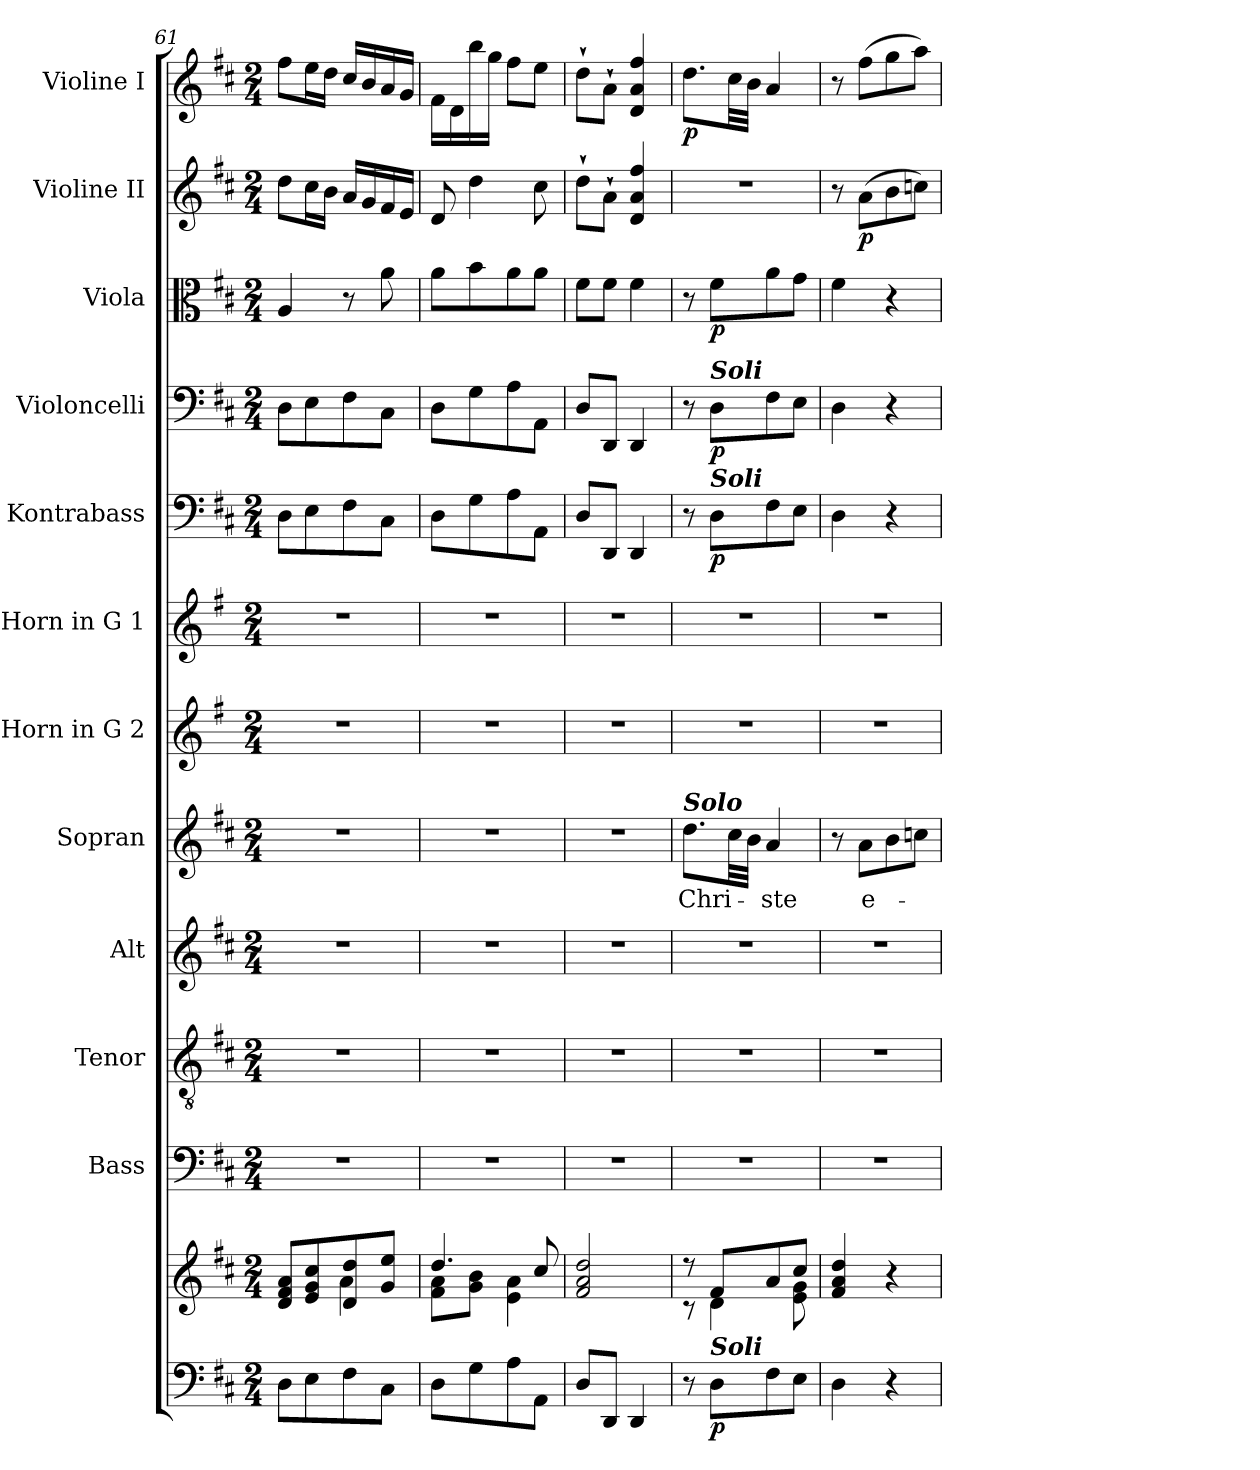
**kern	**kern	**dynam	**kern	**kern	**kern	**kern	**text	**kern	**kern	**kern	**dynam	**kern	**dynam	**kern	**dynam	**kern	**dynam	**kern	**dynam
*part12	*part12	*part12	*part11	*part10	*part9	*part8	*part8	*part7	*part6	*part5	*part5	*part4	*part4	*part3	*part3	*part2	*part2	*part1	*part1
*staff13	*staff12	*staff12/13	*staff11	*staff10	*staff9	*staff8	*staff8	*staff7	*staff6	*staff5	*staff5	*staff4	*staff4	*staff3	*staff3	*staff2	*staff2	*staff1	*staff1
*	*	*	*I"Bass	*I"Tenor	*I"Alt	*I"Sopran	*	*I"Horn in G 2	*I"Horn in G 1	*I"Kontrabass	*	*I"Violoncelli	*	*I"Viola	*	*I"Violine II	*	*I"Violine I	*
*	*	*	*I'B.	*I'T.	*I'A.	*I'S.	*	*I'Hrn. G 2	*I'Hrn. G 1	*I'Kb.	*	*I'Vc.	*	*I'Vla.	*	*I'Vl. II	*	*I'Vl. I	*
*clefF4	*clefG2	*	*clefF4	*clefGv2	*clefG2	*clefG2	*	*clefG2	*clefG2	*clefF4	*	*clefF4	*	*clefC3	*	*clefG2	*	*clefG2	*
*	*	*	*	*	*	*	*	*ITrd3c5	*ITrd3c5	*ITrd7c12	*	*	*	*	*	*	*	*	*
*k[f#c#]	*k[f#c#]	*	*k[f#c#]	*k[f#c#]	*k[f#c#]	*k[f#c#]	*	*k[f#c#]	*k[f#c#]	*k[f#c#]	*	*k[f#c#]	*	*k[f#c#]	*	*k[f#c#]	*	*k[f#c#]	*
*D:	*D:	*	*D:	*D:	*D:	*D:	*	*D:	*D:	*D:	*	*D:	*	*D:	*	*D:	*	*D:	*
*M2/4	*M2/4	*	*M2/4	*M2/4	*M2/4	*M2/4	*	*M2/4	*M2/4	*M2/4	*	*M2/4	*	*M2/4	*	*M2/4	*	*M2/4	*
=61	=61	=61	=61	=61	=61	=61	=61	=61	=61	=61	=61	=61	=61	=61	=61	=61	=61	=61	=61
*	*^	*	*	*	*	*	*	*	*	*	*	*	*	*	*	*	*	*	*
8D\L	8d/ 8f#/ 8a/L	4ryy	.	2r	2r	2r	2r	.	2r	2r	8DD\L	.	8D\L	.	4A/	.	8dd\L	.	8ff#\L	.
8E\	8e/ 8g/ 8cc#/	.	.	.	.	.	.	.	.	.	8EE\	.	8E\	.	.	.	16cc#\L	.	16ee\L	.
.	.	.	.	.	.	.	.	.	.	.	.	.	.	.	.	.	16b\JJ	.	16dd\JJ	.
8F#\	8d/ 8dd/	4a\	.	.	.	.	.	.	.	.	8FF#\	.	8F#\	.	8r	.	16a/LL	.	16cc#/LL	.
.	.	.	.	.	.	.	.	.	.	.	.	.	.	.	.	.	16g/	.	16b/	.
8C#\J	8g/ 8ee/J	.	.	.	.	.	.	.	.	.	8CC#\J	.	8C#\J	.	8a\	.	16f#/	.	16a/	.
.	.	.	.	.	.	.	.	.	.	.	.	.	.	.	.	.	16e/JJ	.	16g/JJ	.
!!LO:PB:g=z
=62	=62	=62	=62	=62	=62	=62	=62	=62	=62	=62	=62	=62	=62	=62	=62	=62	=62	=62	=62	=62
8D\L	4.dd/	8f#\ 8a\L	.	2r	2r	2r	2r	.	2r	2r	8DD\L	.	8D\L	.	8a\L	.	8d/	.	16f#\LL	.
.	.	.	.	.	.	.	.	.	.	.	.	.	.	.	.	.	.	.	16d\	.
8G\	.	8g\ 8b\J	.	.	.	.	.	.	.	.	8GG\	.	8G\	.	8b\	.	4dd\	.	16bb\	.
.	.	.	.	.	.	.	.	.	.	.	.	.	.	.	.	.	.	.	16gg\JJ	.
8A\	.	4e\ 4a\	.	.	.	.	.	.	.	.	8AA\	.	8A\	.	8a\	.	.	.	8ff#\L	.
8AA\J	8cc#/	.	.	.	.	.	.	.	.	.	8AAA\J	.	8AA\J	.	8a\J	.	8cc#\	.	8ee\J	.
*	*v	*v	*	*	*	*	*	*	*	*	*	*	*	*	*	*	*	*	*	*
=63	=63	=63	=63	=63	=63	=63	=63	=63	=63	=63	=63	=63	=63	=63	=63	=63	=63	=63	=63
8D/L	2f#/ 2a/ 2dd/	.	2r	2r	2r	2r	.	2r	2r	8DD/L	.	8D/L	.	8f#\L	.	8dd`>\L	.	8dd`>\L	.
8DD/J	.	.	.	.	.	.	.	.	.	8DDD/J	.	8DD/J	.	8f#\J	.	8a`>\J	.	8a`>\J	.
4DD/	.	.	.	.	.	.	.	.	.	4DDD/	.	4DD/	.	4f#\	.	4d/ 4a/ 4ff#/	.	4d/ 4a/ 4ff#/	.
=64	=64	=64	=64	=64	=64	=64	=64	=64	=64	=64	=64	=64	=64	=64	=64	=64	=64	=64	=64
*	*^	*	*	*	*	*	*	*	*	*	*	*	*	*	*	*	*	*	*
!	!	!	!	!	!	!	!LO:TX:a:Bi:t=Solo	!	!	!	!	!	!	!	!	!	!	!	!	!
!	!	!	!	!	!	!	!	!LO:LY:b	!	!	!	!	!	!	!	!	!	!	!	!LO:DY:b
8r	8r	8r	.	2r	2r	2r	8.dd\L	Chri-	2r	2r	8r	.	8r	.	8r	.	2r	.	8.dd\L	p
!	!	!	!	!	!	!	!	!	!	!	!	!	!LO:TX:a:Bi:t=Soli	!	!	!	!	!	!	!
!	!	!	!	!	!	!	!	!	!	!	!LO:TX:a:Bi:t=Soli	!	!	!	!	!	!	!	!	!
!LO:TX:a:Bi:t=Soli	!	!	!	!	!	!	!	!	!	!	!	!	!	!	!	!	!	!	!	!
!	!	!	!LO:DY:b=2	!	!	!	!	!	!	!	!	!LO:DY:b	!	!LO:DY:b	!	!LO:DY:b	!	!	!	!
8D\L	8f#/L	4d\	p	.	.	.	.	.	.	.	8DD\L	p	8D\L	p	8f#\L	p	.	.	.	.
.	.	.	.	.	.	.	32cc#\LL	.	.	.	.	.	.	.	.	.	.	.	32cc#\LL	.
.	.	.	.	.	.	.	32b\JJJ	.	.	.	.	.	.	.	.	.	.	.	32b\JJJ	.
!	!	!	!	!	!	!	!	!LO:LY:b	!	!	!	!	!	!	!	!	!	!	!	!
8F#\	8a/	.	.	.	.	.	4a/	-ste	.	.	8FF#\	.	8F#\	.	8a\	.	.	.	4a/	.
8E\J	8cc#/J	8e\ 8g\	.	.	.	.	.	.	.	.	8EE\J	.	8E\J	.	8g\J	.	.	.	.	.
*	*v	*v	*	*	*	*	*	*	*	*	*	*	*	*	*	*	*	*	*	*
=65	=65	=65	=65	=65	=65	=65	=65	=65	=65	=65	=65	=65	=65	=65	=65	=65	=65	=65	=65
4D\	4f#/ 4a/ 4dd/	.	2r	2r	2r	8r	.	2r	2r	4DD\	.	4D\	.	4f#\	.	8r	.	8r	.
!	!	!	!	!	!	!	!LO:LY:b	!	!	!	!	!	!	!	!	!	!LO:DY:b	!	!
.	.	.	.	.	.	8a\L	e-	.	.	.	.	.	.	.	.	(>8a\L	p	(>8ff#\L	.
4r	4r	.	.	.	.	8b\	.	.	.	4r	.	4r	.	4r	.	8b\	.	8gg\	.
.	.	.	.	.	.	8ccn\J	.	.	.	.	.	.	.	.	.	8ccn\J)	.	8aa\J)	.
=	=	=	=	=	=	=	=	=	=	=	=	=	=	=	=	=	=	=	=
*-	*-	*-	*-	*-	*-	*-	*-	*-	*-	*-	*-	*-	*-	*-	*-	*-	*-	*-	*-
